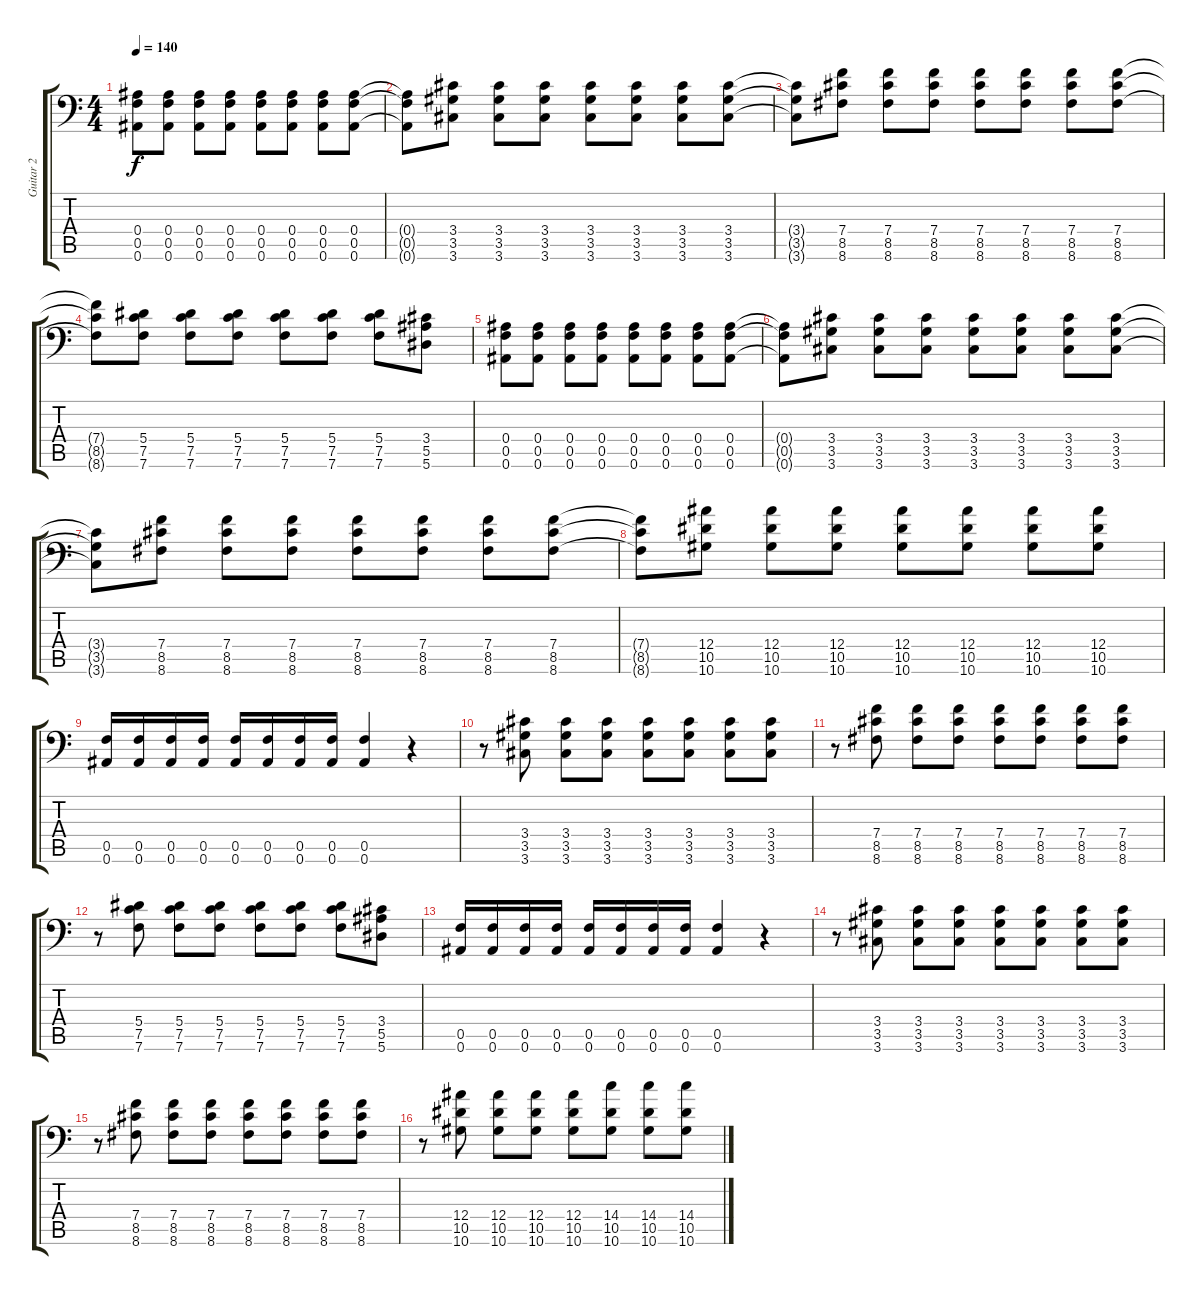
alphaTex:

\track ("Guitar 2" "Guitar 2") {instrument distortionguitar}
\staff {score tabs}
\tuning (C4 G3 Eb3 Bb2 F2 Bb1) {hide}
\ts (4 4)
\tempo 140
\clef f4
\ks c
(0.4 0.5 0.6).8{dy f} (0.4 0.5 0.6).8 (0.4 0.5 0.6).8 (0.4 0.5 0.6).8 (0.4 0.5 0.6).8 (0.4 0.5 0.6).8 (0.4 0.5 0.6).8 (0.4 0.5 0.6).8 |
(0.4{t} 0.5{t} 0.6{t}).8 (3.4 3.5 3.6).8 (3.4 3.5 3.6).8 (3.4 3.5 3.6).8 (3.4 3.5 3.6).8 (3.4 3.5 3.6).8 (3.4 3.5 3.6).8 (3.4 3.5 3.6).8 |
(3.4{t} 3.5{t} 3.6{t}).8 (7.4 8.5 8.6).8 (7.4 8.5 8.6).8 (7.4 8.5 8.6).8 (7.4 8.5 8.6).8 (7.4 8.5 8.6).8 (7.4 8.5 8.6).8 (7.4 8.5 8.6).8 |
(7.4{t} 8.5{t} 8.6{t}).8 (5.4 7.5 7.6).8 (5.4 7.5 7.6).8 (5.4 7.5 7.6).8 (5.4 7.5 7.6).8 (5.4 7.5 7.6).8 (5.4 7.5 7.6).8 (3.4 5.5 5.6).8 |
(0.4 0.5 0.6).8 (0.4 0.5 0.6).8 (0.4 0.5 0.6).8 (0.4 0.5 0.6).8 (0.4 0.5 0.6).8 (0.4 0.5 0.6).8 (0.4 0.5 0.6).8 (0.4 0.5 0.6).8 |
(0.4{t} 0.5{t} 0.6{t}).8 (3.4 3.5 3.6).8 (3.4 3.5 3.6).8 (3.4 3.5 3.6).8 (3.4 3.5 3.6).8 (3.4 3.5 3.6).8 (3.4 3.5 3.6).8 (3.4 3.5 3.6).8 |
(3.4{t} 3.5{t} 3.6{t}).8 (7.4 8.5 8.6).8 (7.4 8.5 8.6).8 (7.4 8.5 8.6).8 (7.4 8.5 8.6).8 (7.4 8.5 8.6).8 (7.4 8.5 8.6).8 (7.4 8.5 8.6).8 |
(7.4{t} 8.5{t} 8.6{t}).8 (12.4 10.5 10.6).8 (12.4 10.5 10.6).8 (12.4 10.5 10.6).8 (12.4 10.5 10.6).8 (12.4 10.5 10.6).8 (12.4 10.5 10.6).8 (12.4 10.5 10.6).8 |
(0.5 0.6).16 (0.5 0.6).16 (0.5 0.6).16 (0.5 0.6).16 (0.5 0.6).16 (0.5 0.6).16 (0.5 0.6).16 (0.5 0.6).16 (0.5 0.6).4 r.4 |
r.8 (3.4 3.5 3.6).8 (3.4 3.5 3.6).8 (3.4 3.5 3.6).8 (3.4 3.5 3.6).8 (3.4 3.5 3.6).8 (3.4 3.5 3.6).8 (3.4 3.5 3.6).8 |
r.8 (7.4 8.5 8.6).8 (7.4 8.5 8.6).8 (7.4 8.5 8.6).8 (7.4 8.5 8.6).8 (7.4 8.5 8.6).8 (7.4 8.5 8.6).8 (7.4 8.5 8.6).8 |
r.8 (5.4 7.5 7.6).8 (5.4 7.5 7.6).8 (5.4 7.5 7.6).8 (5.4 7.5 7.6).8 (5.4 7.5 7.6).8 (5.4 7.5 7.6).8 (3.4 5.5 5.6).8 |
(0.5 0.6).16 (0.5 0.6).16 (0.5 0.6).16 (0.5 0.6).16 (0.5 0.6).16 (0.5 0.6).16 (0.5 0.6).16 (0.5 0.6).16 (0.5 0.6).4 r.4 |
r.8 (3.4 3.5 3.6).8 (3.4 3.5 3.6).8 (3.4 3.5 3.6).8 (3.4 3.5 3.6).8 (3.4 3.5 3.6).8 (3.4 3.5 3.6).8 (3.4 3.5 3.6).8 |
r.8 (7.4 8.5 8.6).8 (7.4 8.5 8.6).8 (7.4 8.5 8.6).8 (7.4 8.5 8.6).8 (7.4 8.5 8.6).8 (7.4 8.5 8.6).8 (7.4 8.5 8.6).8 |
r.8 (12.4 10.5 10.6).8 (12.4 10.5 10.6).8 (12.4 10.5 10.6).8 (12.4 10.5 10.6).8 (14.4 10.5 10.6).8 (14.4 10.5 10.6).8 (14.4 10.5 10.6).8
